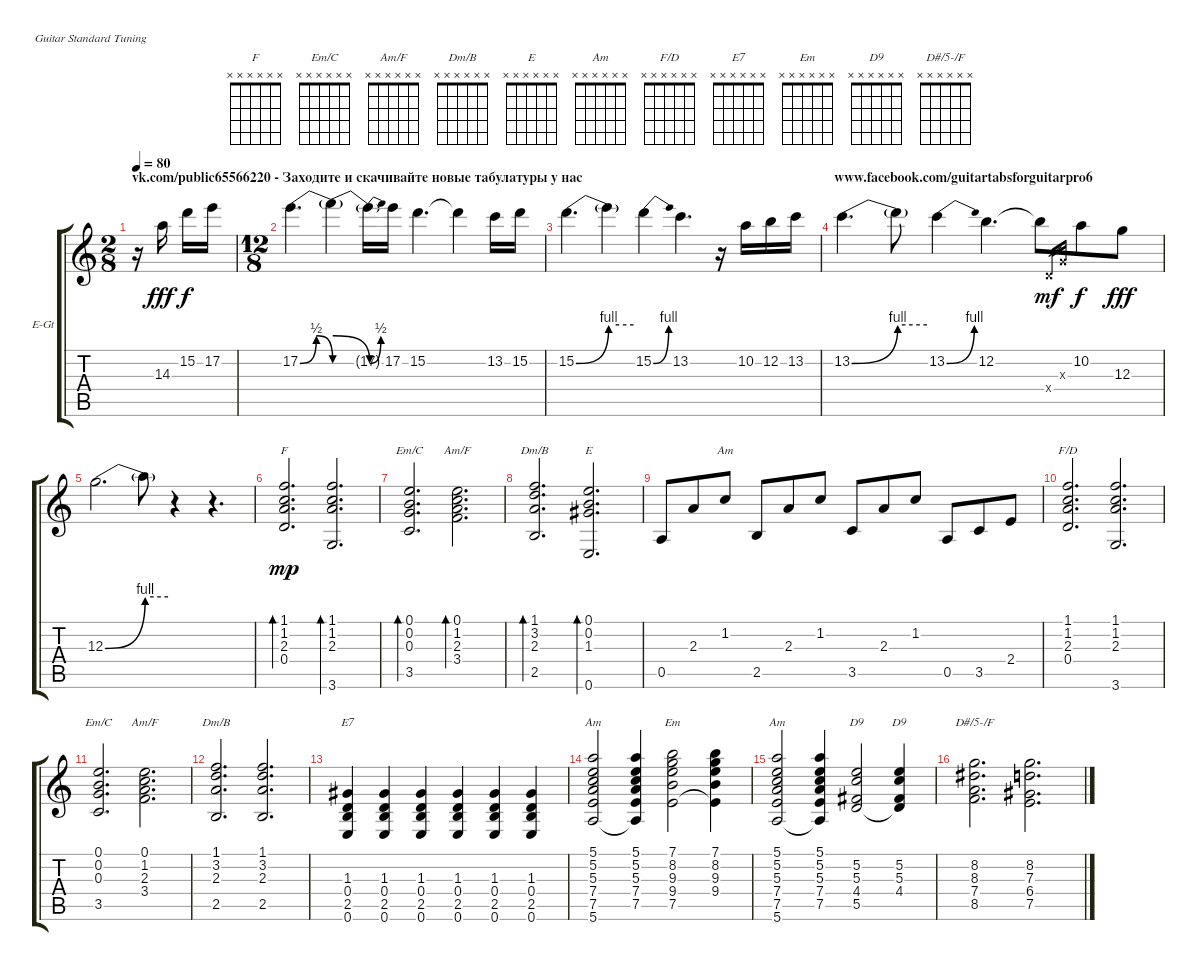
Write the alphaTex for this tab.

\bracketExtendMode groupsimilarinstruments
\firstSystemTrackNameOrientation horizontal
\otherSystemsTrackNameOrientation horizontal
\track ("Гитара" "E-Gt") {instrument distortionguitar}
\staff {score tabs}
\tuning (E4 B3 G3 D3 A2 E2)
\chord ("F" x x x x x x)
\chord ("Em/C" x x x x x x)
\chord ("Am/F" x x x x x x)
\chord ("Dm/B" x x x x x x)
\chord ("E" x x x x x x)
\chord ("Am" x x x x x x)
\chord ("F/D" x x x x x x)
\chord ("E7" x x x x x x)
\chord ("Em" x x x x x x)
\chord ("D9" x x x x x x)
\chord ("D#/5-/F" x x x x x x)
\ts (2 8)
\section ("" "vk.com/public65566220 - Заходите и скачивайте новые табулатуры у нас")
\tempo 80
\clef g2
\ks c
r.16{dy fff instrument distortionguitar} 14.3.16 15.2.16{dy f} 17.2.16 |
\ts (12 8)
17.2{be (bendrelease 0 0 30 2 30 2 60 0)}.4{d} 17.2{be (release 0 2 60 0) t}.4 17.2{be (bend 0 0 60 2) t}.16 17.2.16 15.2.4{d} 15.2{t}.4 13.2.16 15.2.16 |
15.2{be (bend 0 0 60 4)}.4{d} 15.2{be (hold 0 4 60 4) t}.4 15.2{be (bend 0 0 60 4)}.4 13.2.4{d} r.16 10.2.16 12.2.16 13.2.16 |
\section ("" "www.facebook.com/guitartabsforguitarpro6")
13.2{be (bend 0 0 60 4)}.4{d} 13.2{be (hold 0 4 60 4) t}.8 13.2{be (bend 0 0 60 4)}.4 12.2.4{d} 12.2{t}.8 0.4{x}.16{gr dy mf} 0.3{x}.16{gr} 10.2.8{dy f} 12.3.8{dy fff} |
12.3{be (bend 0 0 60 4)}.2{d} 12.3{be (hold 0 4 60 4) t}.8 r.4 r.4{d} |
(1.1 1.2 2.3 0.4).2{d bd 119 ch "F" dy mp} (1.1 1.2 2.3 3.6).2{d bd 119} |
(0.1 0.2 0.3 3.5).2{d bd 119 ch "Em/C"} (0.1 1.2 2.3 3.4).2{d bd 119 ch "Am/F"} |
(1.1 3.2 2.3 2.5).2{d bd 119 ch "Dm/B"} (0.1 0.2 1.3 0.6).2{d bd 119 ch "E"} |
0.5.8 2.3.8 1.2.8{ch "Am"} 2.5.8 2.3.8 1.2.8 3.5.8 2.3.8 1.2.8 0.5.8 3.5.8 2.4.8 |
(1.1 1.2 2.3 0.4).2{d ch "F/D"} (1.1 1.2 2.3 3.6).2{d} |
(0.1 0.2 0.3 3.5).2{d ch "Em/C"} (0.1 1.2 2.3 3.4).2{d ch "Am/F"} |
(1.1 3.2 2.3 2.5).2{d ch "Dm/B"} (1.1 3.2 2.3 2.5).2{d} |
(1.3 0.4 2.5 0.6).4{ch "E7"} (1.3 0.4 2.5 0.6).4 (1.3 0.4 2.5 0.6).4 (1.3 0.4 2.5 0.6).4 (1.3 0.4 2.5 0.6).4 (1.3 0.4 2.5 0.6).4 |
(5.1 5.2 5.3 7.4 7.5 5.6).2{ch "Am"} (5.1 5.2 5.3 7.4 7.5 5.6{t}).4 (7.1 8.2 9.3 9.4 7.5).2{ch "Em"} (7.1 8.2 9.3 9.4 7.5{t}).4 |
(5.1 5.2 5.3 7.4 7.5 5.6).2{ch "Am"} (5.1 5.2 5.3 7.4 7.5 5.6{t}).4 (5.2 5.3 4.4 5.5).2{ch "D9"} (5.2 5.3 4.4 5.5{t}).4{ch "D9"} |
(8.2 8.3 7.4 8.5).2{d ch "D#/5-/F"} (8.2 7.3 6.4 7.5).2{d}
